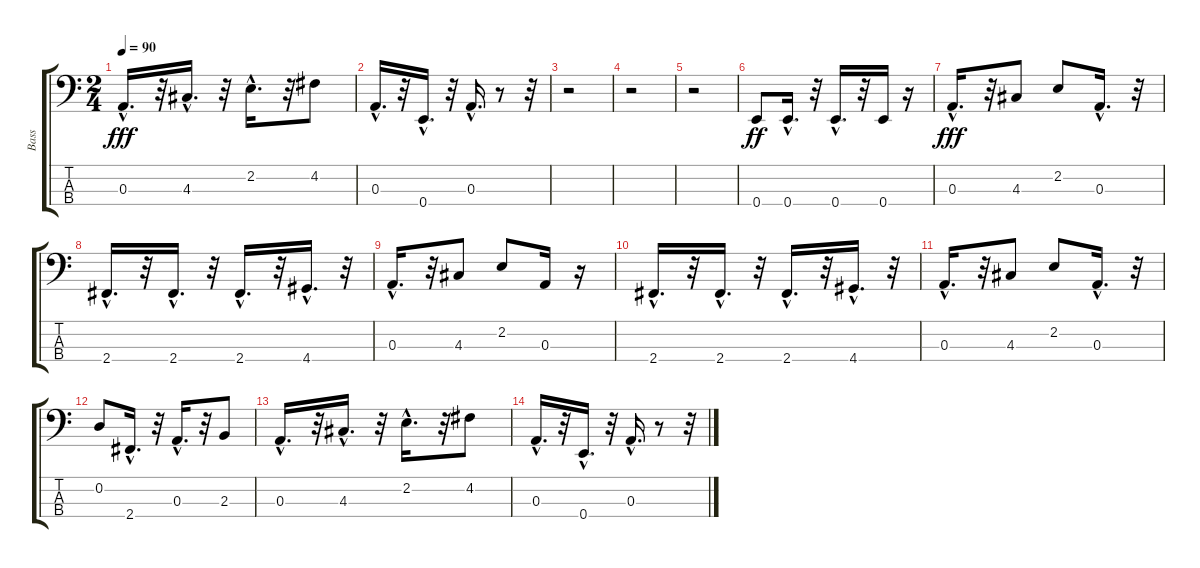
\track ("Bass    " "Bass    ") {instrument fretlessbass}
\staff {score tabs}
\tuning (G2 D2 A1 E1) {hide}
\ts (2 4)
\tempo 90
\clef f4
\ks c
0.3{hac}.16{d dy fff} r.32 4.3{hac}.16{d} r.32 2.2{hac}.16{d} r.32 4.2.8 |
0.3{hac}.16{d} r.32 0.4{hac}.16{d} r.32 0.3{hac}.16{d} r.8 r.32 |
r.2 |
r.2 |
r.2 |
0.4.8{dy ff} 0.4{hac}.16{d} r.32 0.4{hac}.16{d} r.32 0.4.16 r.16 |
0.3{hac}.16{d dy fff} r.32 4.3.8 2.2.8 0.3{hac}.16{d} r.32 |
2.4{hac}.16{d} r.32 2.4{hac}.16{d} r.32 2.4{hac}.16{d} r.32 4.4{hac}.16{d} r.32 |
0.3{hac}.16{d} r.32 4.3.8 2.2.8 0.3.16 r.16 |
2.4{hac}.16{d} r.32 2.4{hac}.16{d} r.32 2.4{hac}.16{d} r.32 4.4{hac}.16{d} r.32 |
0.3{hac}.16{d} r.32 4.3.8 2.2.8 0.3{hac}.16{d} r.32 |
0.2.8 2.4{hac}.16{d} r.32 0.3{hac}.16{d} r.32 2.3.8 |
0.3{hac}.16{d} r.32 4.3{hac}.16{d} r.32 2.2{hac}.16{d} r.32 4.2.8 |
0.3{hac}.16{d} r.32 0.4{hac}.16{d} r.32 0.3{hac}.16{d} r.8 r.32
